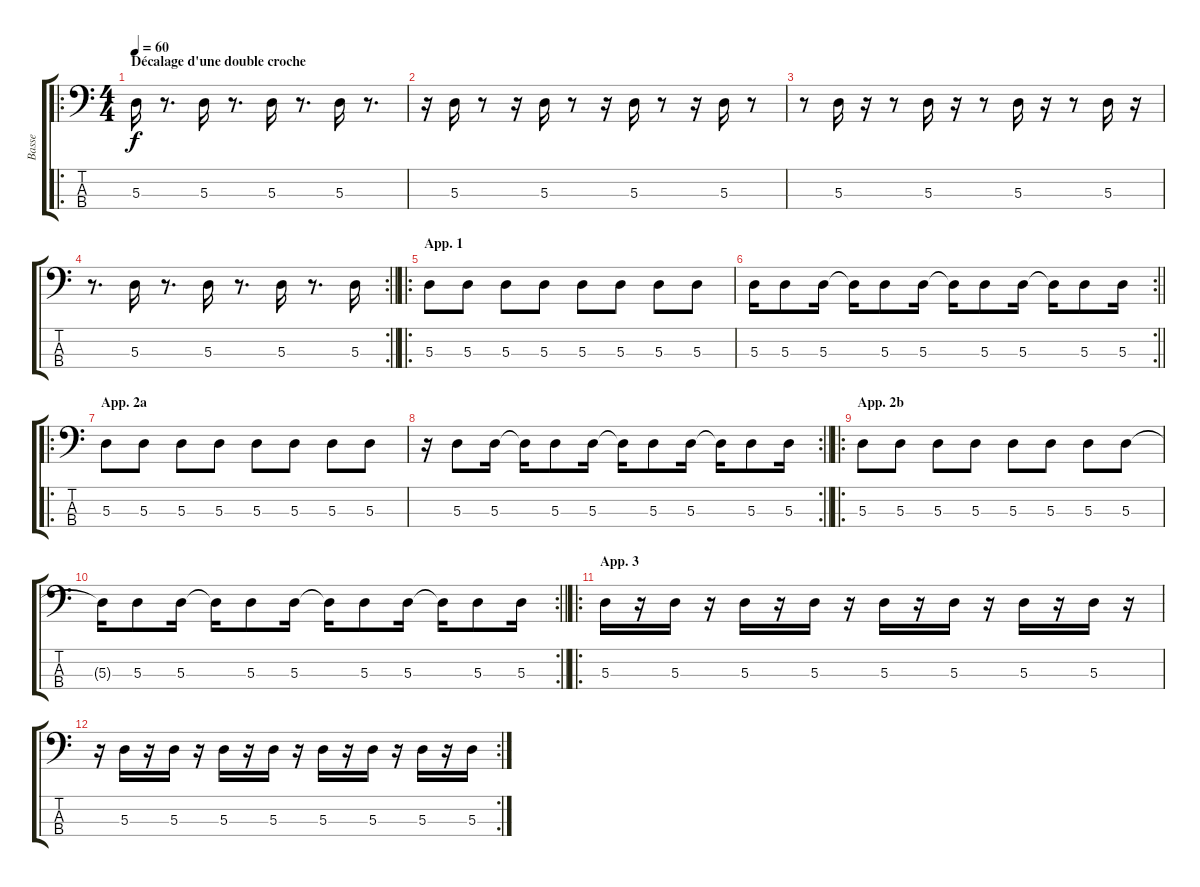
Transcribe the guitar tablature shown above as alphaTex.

\track ("Basse" "Basse") {instrument electricbassfinger}
\staff {score tabs}
\tuning (G2 D2 A1 E1) {hide}
\ro
\ts (4 4)
\section ("" "Décalage d'une double croche")
\tempo 60
\clef f4
\ks c
5.3.16{dy f} r.8{d} 5.3.16 r.8{d} 5.3.16 r.8{d} 5.3.16 r.8{d} |
r.16 5.3.16 r.8 r.16 5.3.16 r.8 r.16 5.3.16 r.8 r.16 5.3.16 r.8 |
r.8 5.3.16 r.16 r.8 5.3.16 r.16 r.8 5.3.16 r.16 r.8 5.3.16 r.16 |
\rc 2
\barLineRight lightlight
r.8{d} 5.3.16 r.8{d} 5.3.16 r.8{d} 5.3.16 r.8{d} 5.3.16 |
\ro
\section ("" "App. 1")
5.3.8 5.3.8 5.3.8 5.3.8 5.3.8 5.3.8 5.3.8 5.3.8 |
\rc 2
\barLineRight lightlight
5.3.16 5.3.8 5.3.16 5.3{t}.16 5.3.8 5.3.16 5.3{t}.16 5.3.8 5.3.16 5.3{t}.16 5.3.8 5.3.16 |
\ro
\section ("" "App. 2a")
5.3.8 5.3.8 5.3.8 5.3.8 5.3.8 5.3.8 5.3.8 5.3.8 |
\rc 2
\barLineRight lightlight
r.16 5.3.8 5.3.16 5.3{t}.16 5.3.8 5.3.16 5.3{t}.16 5.3.8 5.3.16 5.3{t}.16 5.3.8 5.3.16 |
\ro
\section ("" "App. 2b")
5.3.8 5.3.8 5.3.8 5.3.8 5.3.8 5.3.8 5.3.8 5.3.8 |
\rc 2
\barLineRight lightlight
5.3{t}.16 5.3.8 5.3.16 5.3{t}.16 5.3.8 5.3.16 5.3{t}.16 5.3.8 5.3.16 5.3{t}.16 5.3.8 5.3.16 |
\ro
\section ("" "App. 3")
5.3.16 r.16 5.3.16 r.16 5.3.16 r.16 5.3.16 r.16 5.3.16 r.16 5.3.16 r.16 5.3.16 r.16 5.3.16 r.16 |
\rc 2
r.16 5.3.16 r.16 5.3.16 r.16 5.3.16 r.16 5.3.16 r.16 5.3.16 r.16 5.3.16 r.16 5.3.16 r.16 5.3.16
